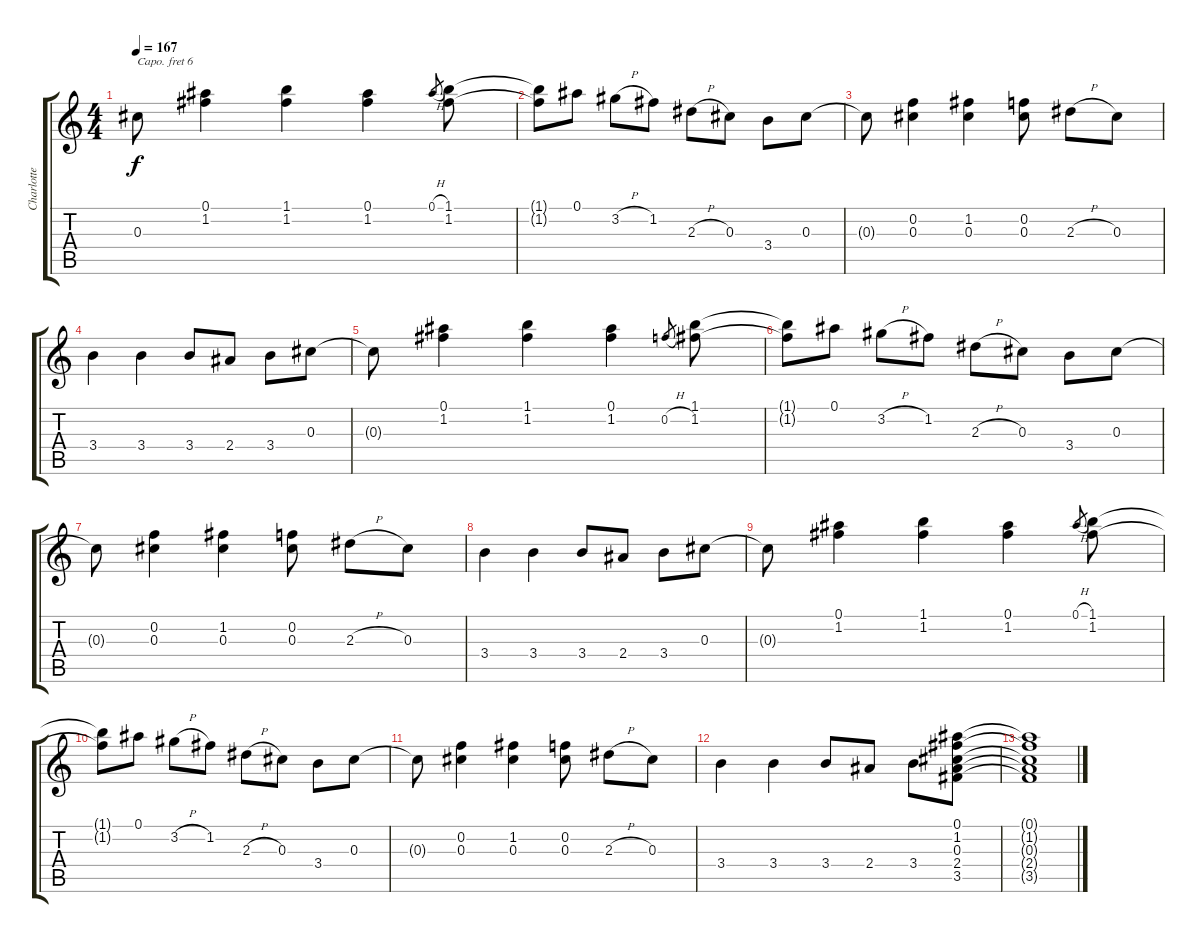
\track ("Charlotte Hatherley" "Charlotte ") {instrument electricguitarclean}
\staff {score tabs}
\capo 6
\tuning (E4 B3 G3 D3 A2 E2) {hide}
\ts (4 4)
\tempo 167
\clef g2
\ks c
0.3{t}.8{dy f} (0.1 1.2).4 (1.1 1.2).4 (0.1 1.2).4 0.1{h}.8{gr} (1.1 1.2).8 |
(1.1{t} 1.2{t}).8 0.1.8 3.2{h}.8 1.2.8 2.3{h}.8 0.3.8 3.4.8 0.3.8 |
0.3{t}.8 (0.2 0.3).4 (1.2 0.3).4 (0.2 0.3).8 2.3{h}.8 0.3.8 |
3.4.4 3.4.4 3.4.8 2.4.8 3.4.8 0.3.8 |
0.3{t}.8 (0.1 1.2).4 (1.1 1.2).4 (0.1 1.2).4 0.2{h}.8{gr} (1.1 1.2).8 |
(1.1{t} 1.2{t}).8 0.1.8 3.2{h}.8 1.2.8 2.3{h}.8 0.3.8 3.4.8 0.3.8 |
0.3{t}.8 (0.2 0.3).4 (1.2 0.3).4 (0.2 0.3).8 2.3{h}.8 0.3.8 |
3.4.4 3.4.4 3.4.8 2.4.8 3.4.8 0.3.8 |
0.3{t}.8 (0.1 1.2).4 (1.1 1.2).4 (0.1 1.2).4 0.1{h}.8{gr} (1.1 1.2).8 |
(1.1{t} 1.2{t}).8 0.1.8 3.2{h}.8 1.2.8 2.3{h}.8 0.3.8 3.4.8 0.3.8 |
0.3{t}.8 (0.2 0.3).4 (1.2 0.3).4 (0.2 0.3).8 2.3{h}.8 0.3.8 |
3.4.4 3.4.4 3.4.8 2.4.8 3.4.8 (0.1 1.2 0.3 2.4 3.5).8 |
(0.1{t} 1.2{t} 0.3{t} 2.4{t} 3.5{t}).1
